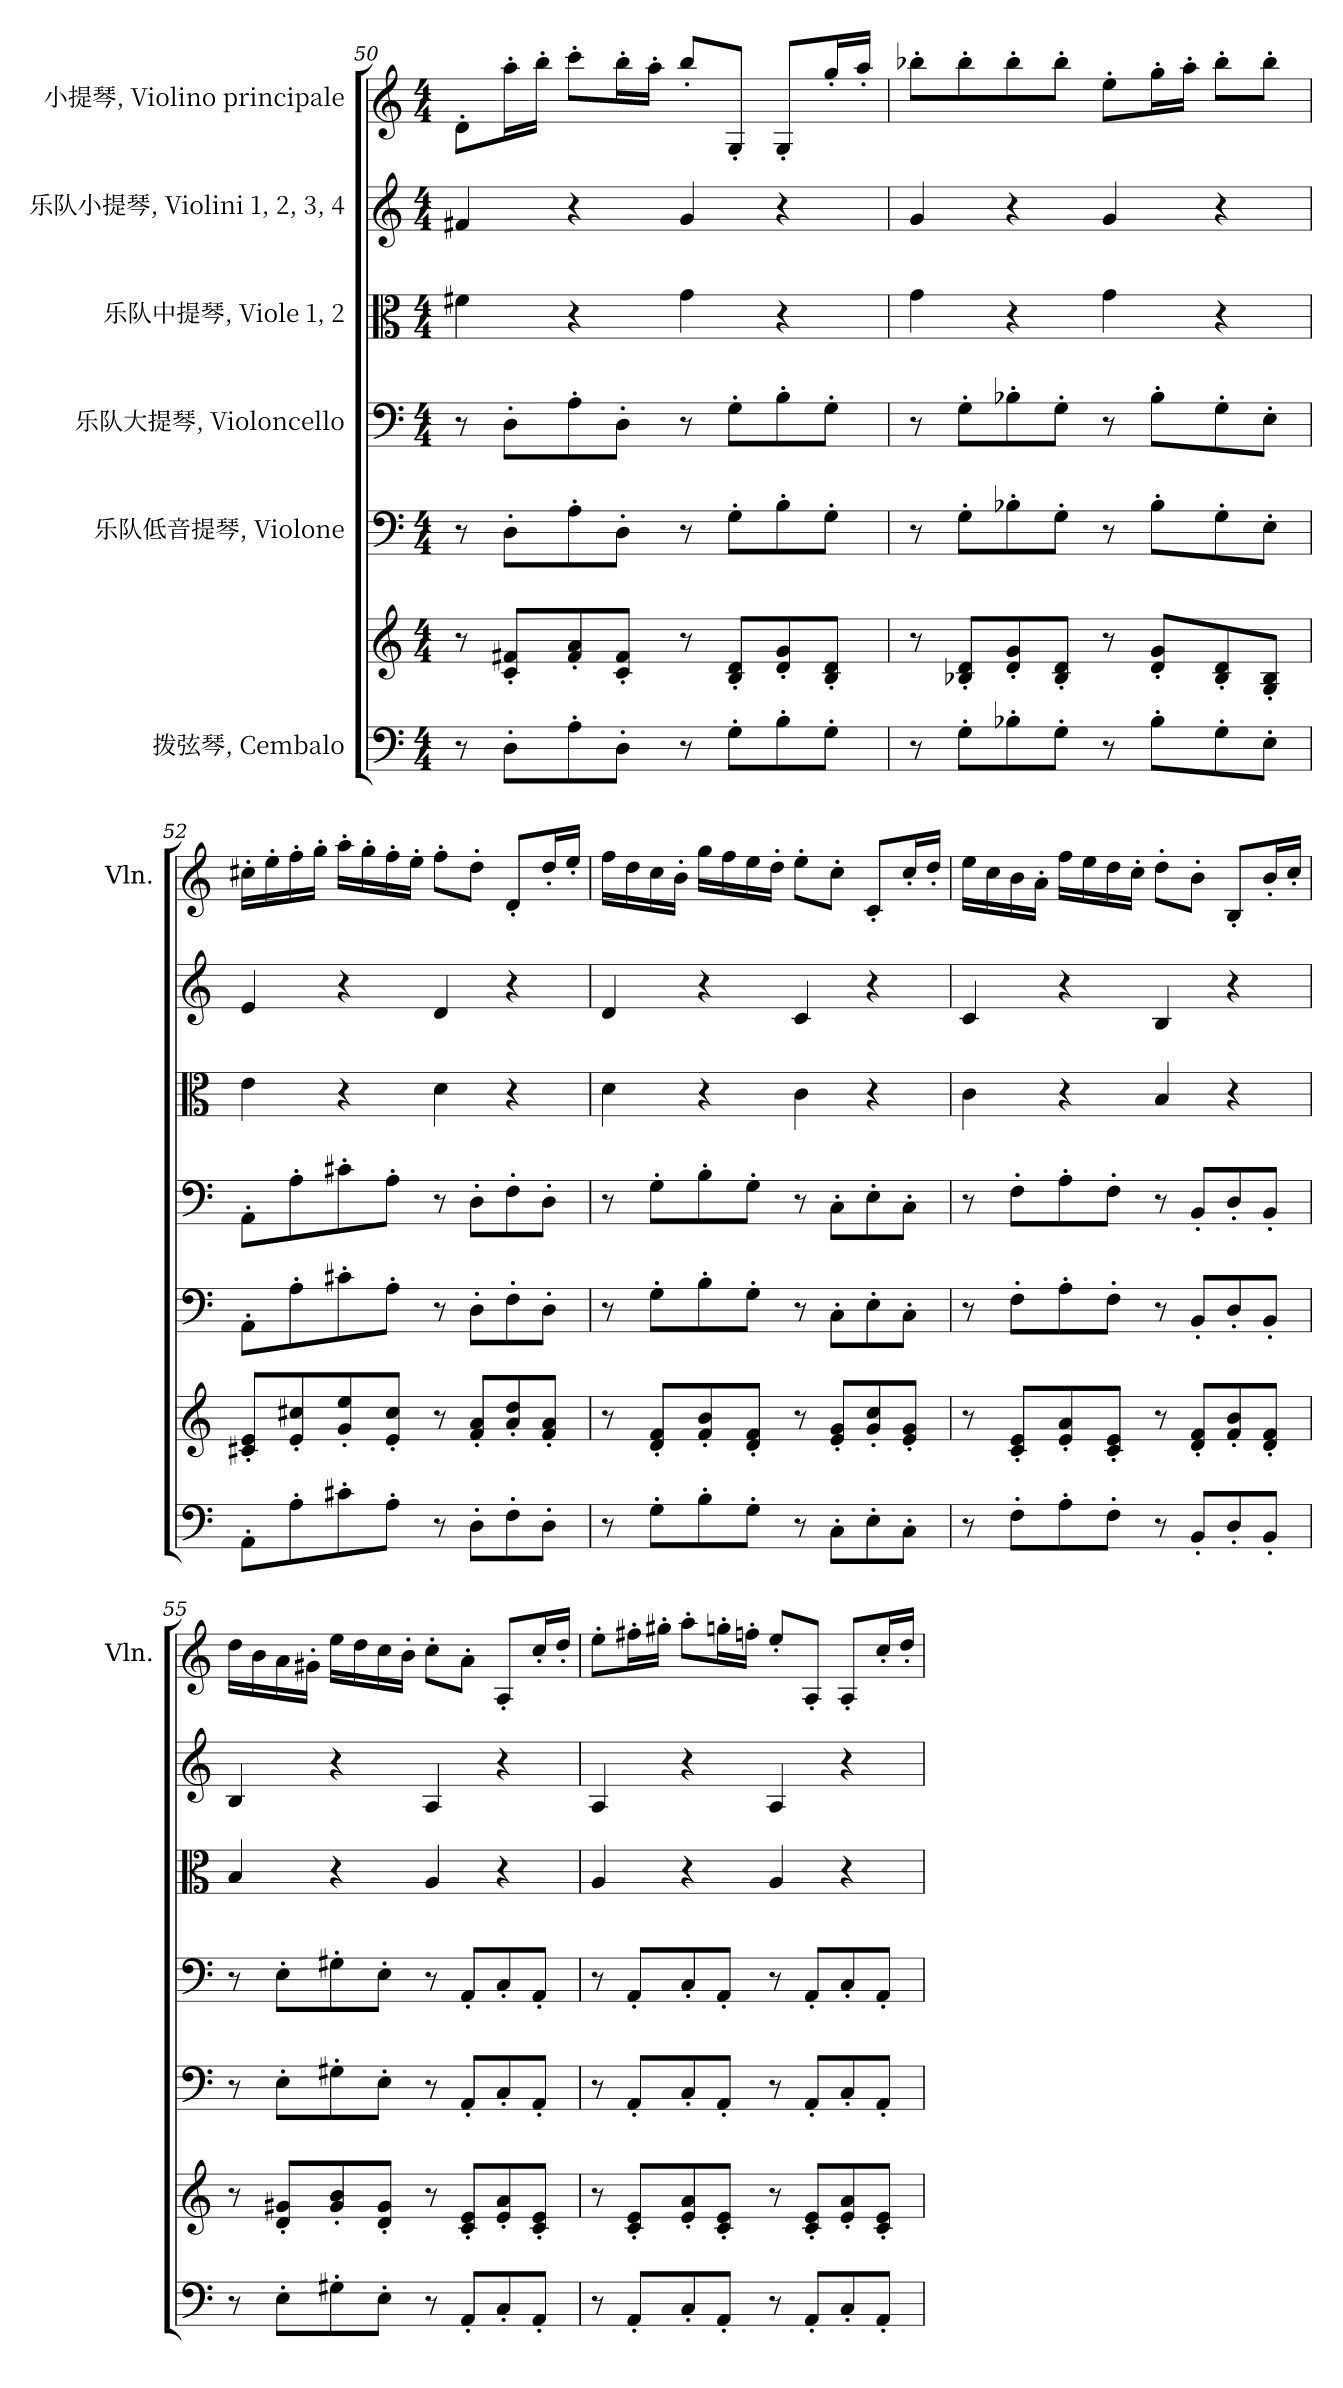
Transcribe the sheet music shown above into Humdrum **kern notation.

**kern	**kern	**kern	**kern	**kern	**kern	**kern
*part6	*part6	*part5	*part4	*part3	*part2	*part1
*staff7	*staff6	*staff5	*staff4	*staff3	*staff2	*staff1
*I"拨弦琴, Cembalo	*	*I"乐队低音提琴, Violone	*I"乐队大提琴, Violoncello	*I"乐队中提琴, Viole 1, 2	*I"乐队小提琴, Violini 1, 2, 3, 4	*I"小提琴, Violino principale
*	*	*	*	*	*	*I'Vln.
*clefF4	*clefG2	*clefF4	*clefF4	*clefC3	*clefG2	*clefG2
*	*	*ITrd7c12	*	*	*	*
*k[]	*k[]	*k[]	*k[]	*k[]	*k[]	*k[]
*M4/4	*M4/4	*M4/4	*M4/4	*M4/4	*M4/4	*M4/4
=50	=50	=50	=50	=50	=50	=50
8r	8r	8r	8r	4f#X\	4f#X/	8d'\L
8D'\L	8c/' 8f#X/'L	8DD'\L	8D'\L	.	.	16aa'\L
.	.	.	.	.	.	16bb'\JJ
8A'\	8f#/' 8a/'	8AA'\	8A'\	4r	4r	8ccc'\L
8D'\J	8c/' 8f#/'J	8DD'\J	8D'\J	.	.	16bb'\L
.	.	.	.	.	.	16aa'\JJ
8r	8r	8r	8r	4g\	4g/	8bb'/L
8G'\L	8B/' 8d/'L	8GG'\L	8G'\L	.	.	8G'/J
8B'\	8d/' 8g/'	8BB'\	8B'\	4r	4r	8G'/L
8G'\J	8B/' 8d/'J	8GG'\J	8G'\J	.	.	16gg'/L
.	.	.	.	.	.	16aa'/JJ
!!LO:PB:g=z
=51	=51	=51	=51	=51	=51	=51
8r	8r	8r	8r	4g\	4g/	8bb-X'\L
8G'\L	8B-X/' 8d/'L	8GG'\L	8G'\L	.	.	8bb-'\
8B-X'\	8d/' 8g/'	8BB-X'\	8B-X'\	4r	4r	8bb-'\
8G'\J	8B-/' 8d/'J	8GG'\J	8G'\J	.	.	8bb-'\J
8r	8r	8r	8r	4g\	4g/	8ee'\L
8B-'\L	8d/' 8g/'L	8BB-'\L	8B-'\L	.	.	16gg'\L
.	.	.	.	.	.	16aa'\JJ
8G'\	8B-/' 8d/'	8GG'\	8G'\	4r	4r	8bb-'\L
8E'\J	8G/' 8B-/'J	8EE'\J	8E'\J	.	.	8bb-'\J
=52	=52	=52	=52	=52	=52	=52
8AA'\L	8c#X/' 8e/'L	8AAA'\L	8AA'\L	4e\	4e/	16cc#X'\LL
.	.	.	.	.	.	16ee'\
8A'\	8e/' 8cc#X/'	8AA'\	8A'\	.	.	16ff'\
.	.	.	.	.	.	16gg'\JJ
8c#X'\	8g/' 8ee/'	8C#X'\	8c#X'\	4r	4r	16aa'\LL
.	.	.	.	.	.	16gg'\
8A'\J	8e/' 8cc#/'J	8AA'\J	8A'\J	.	.	16ff'\
.	.	.	.	.	.	16ee'\JJ
8r	8r	8r	8r	4d\	4d/	8ff'\L
8D'\L	8f/' 8a/'L	8DD'\L	8D'\L	.	.	8dd'\J
8F'\	8a/' 8dd/'	8FF'\	8F'\	4r	4r	8d'/L
8D'\J	8f/' 8a/'J	8DD'\J	8D'\J	.	.	16dd'/L
.	.	.	.	.	.	16ee'/JJ
=53	=53	=53	=53	=53	=53	=53
8r	8r	8r	8r	4d\	4d/	16ff\LL
.	.	.	.	.	.	16dd\
8G'\L	8d/' 8f/'L	8GG'\L	8G'\L	.	.	16cc\
.	.	.	.	.	.	16b'\JJ
8B'\	8f/' 8b/'	8BB'\	8B'\	4r	4r	16gg\LL
.	.	.	.	.	.	16ff\
8G'\J	8d/' 8f/'J	8GG'\J	8G'\J	.	.	16ee\
.	.	.	.	.	.	16dd'\JJ
8r	8r	8r	8r	4c\	4c/	8ee'\L
8C'\L	8e/' 8g/'L	8CC'\L	8C'\L	.	.	8cc'\J
8E'\	8g/' 8cc/'	8EE'\	8E'\	4r	4r	8c'/L
8C'\J	8e/' 8g/'J	8CC'\J	8C'\J	.	.	16cc'/L
.	.	.	.	.	.	16dd'/JJ
!!LO:PB:g=z
=54	=54	=54	=54	=54	=54	=54
8r	8r	8r	8r	4c\	4c/	16ee\LL
.	.	.	.	.	.	16cc\
8F'\L	8c/' 8e/'L	8FF'\L	8F'\L	.	.	16b\
.	.	.	.	.	.	16a'\JJ
8A'\	8e/' 8a/'	8AA'\	8A'\	4r	4r	16ff\LL
.	.	.	.	.	.	16ee\
8F'\J	8c/' 8e/'J	8FF'\J	8F'\J	.	.	16dd\
.	.	.	.	.	.	16cc'\JJ
8r	8r	8r	8r	4B/	4B/	8dd'\L
8BB'/L	8d/' 8f/'L	8BBB'/L	8BB'/L	.	.	8b'\J
8D'/	8f/' 8b/'	8DD'/	8D'/	4r	4r	8B'/L
8BB'/J	8d/' 8f/'J	8BBB'/J	8BB'/J	.	.	16b'/L
.	.	.	.	.	.	16cc'/JJ
=55	=55	=55	=55	=55	=55	=55
8r	8r	8r	8r	4B/	4B/	16dd\LL
.	.	.	.	.	.	16b\
8E'\L	8d/' 8g#X/'L	8EE'\L	8E'\L	.	.	16a\
.	.	.	.	.	.	16g#X'\JJ
8G#X'\	8g#/' 8b/'	8GG#X'\	8G#X'\	4r	4r	16ee\LL
.	.	.	.	.	.	16dd\
8E'\J	8d/' 8g#/'J	8EE'\J	8E'\J	.	.	16cc\
.	.	.	.	.	.	16b'\JJ
8r	8r	8r	8r	4A/	4A/	8cc'\L
8AA'/L	8c/' 8e/'L	8AAA'/L	8AA'/L	.	.	8a'\J
8C'/	8e/' 8a/'	8CC'/	8C'/	4r	4r	8A'/L
8AA'/J	8c/' 8e/'J	8AAA'/J	8AA'/J	.	.	16cc'/L
.	.	.	.	.	.	16dd'/JJ
=56	=56	=56	=56	=56	=56	=56
8r	8r	8r	8r	4A/	4A/	8ee'\L
8AA'/L	8c/' 8e/'L	8AAA'/L	8AA'/L	.	.	16ff#X'\L
.	.	.	.	.	.	16gg#X'\JJ
8C'/	8e/' 8a/'	8CC'/	8C'/	4r	4r	8aa'\L
8AA'/J	8c/' 8e/'J	8AAA'/J	8AA'/J	.	.	16ggn'\L
.	.	.	.	.	.	16ffn'\JJ
8r	8r	8r	8r	4A/	4A/	8ee'/L
8AA'/L	8c/' 8e/'L	8AAA'/L	8AA'/L	.	.	8A'/J
8C'/	8e/' 8a/'	8CC'/	8C'/	4r	4r	8A'/L
8AA'/J	8c/' 8e/'J	8AAA'/J	8AA'/J	.	.	16cc'/L
.	.	.	.	.	.	16dd'/JJ
=	=	=	=	=	=	=
*-	*-	*-	*-	*-	*-	*-
